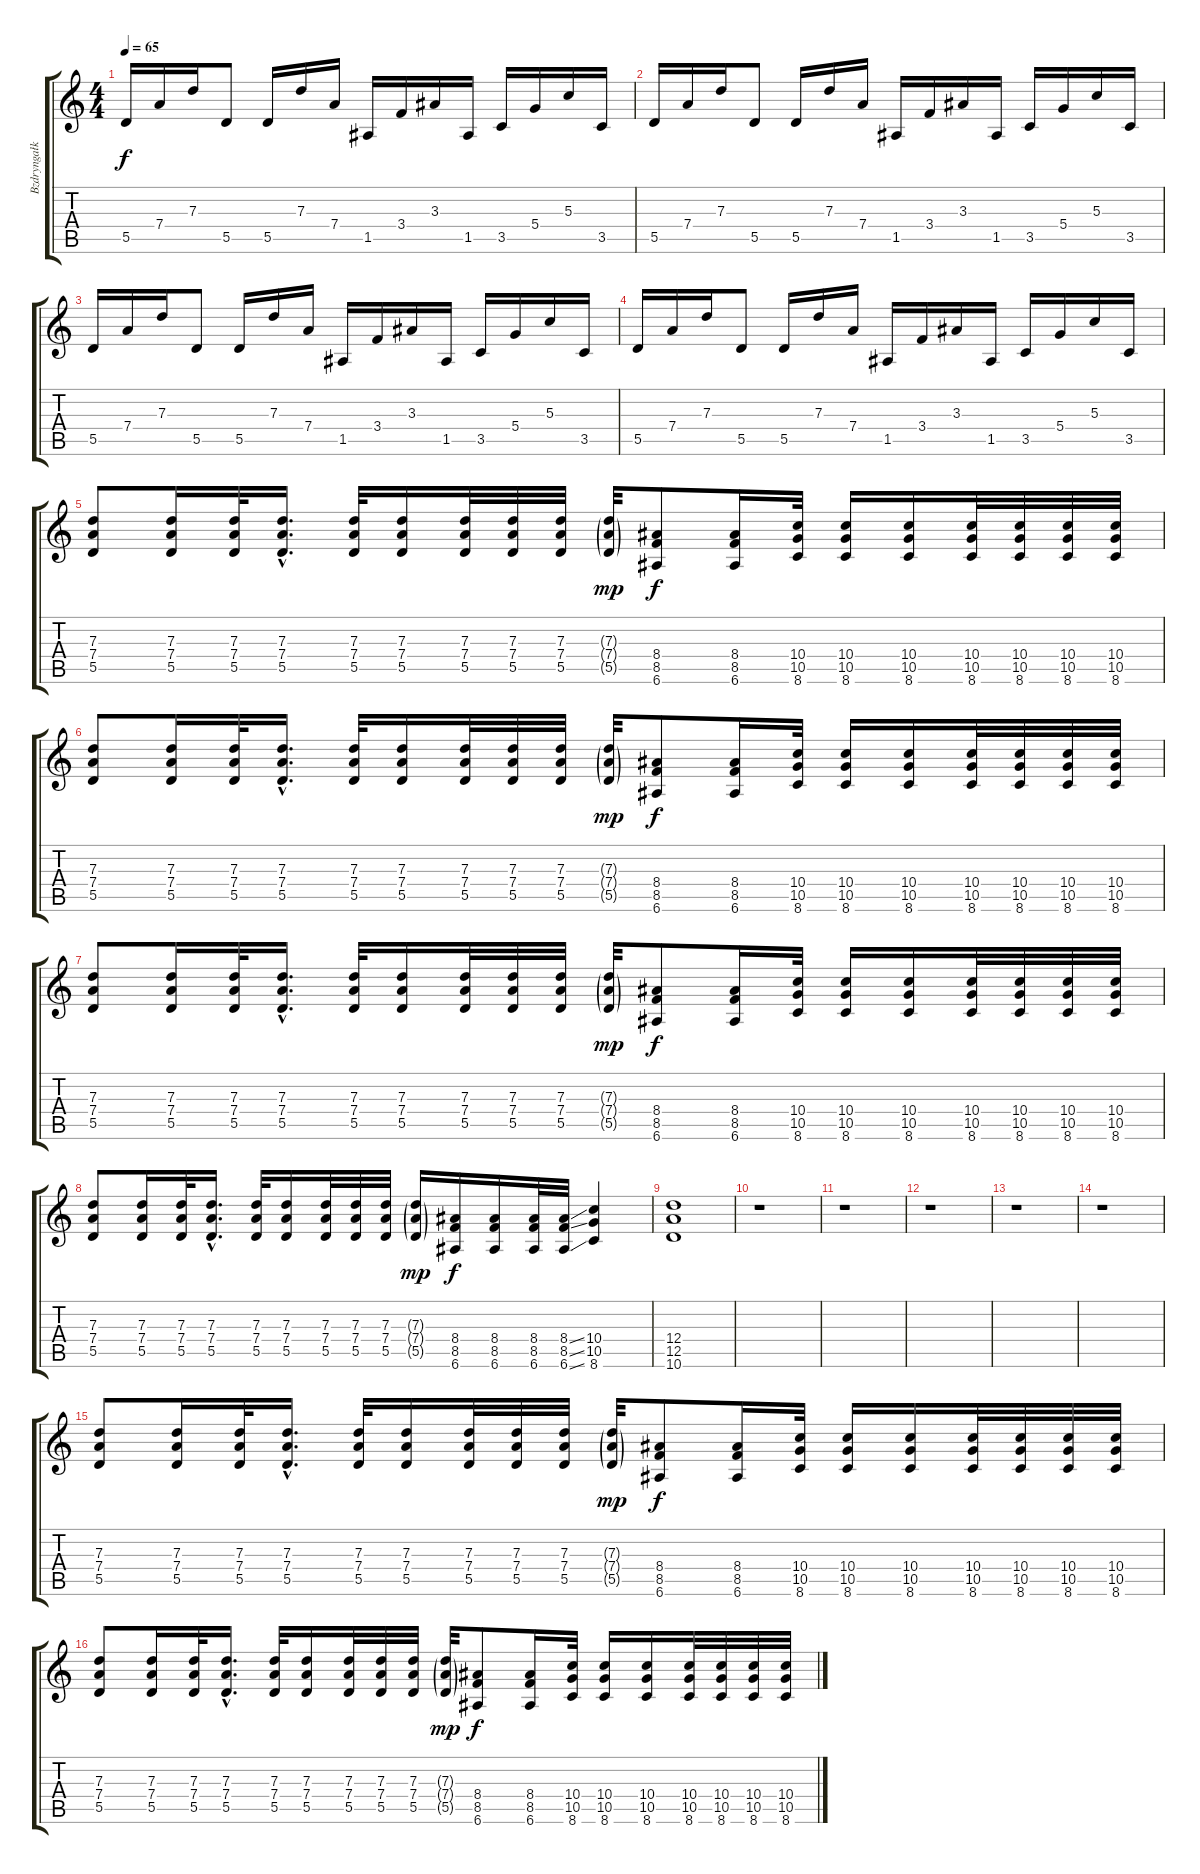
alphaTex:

\track ("Bzdryngałka nr 1" "Bzdryngałk") {instrument overdrivenguitar}
\staff {score tabs}
\tuning (E4 B3 G3 D3 A2 E2) {hide}
\ts (4 4)
\tempo 65
\clef g2
\ks c
5.5.16{dy f instrument overdrivenguitar} 7.4.16 7.3.16 5.5.8 5.5.16 7.3.16 7.4.16 1.5.16 3.4.16 3.3.16 1.5.16 3.5.16 5.4.16 5.3.16 3.5.16 |
5.5.16 7.4.16 7.3.16 5.5.8 5.5.16 7.3.16 7.4.16 1.5.16 3.4.16 3.3.16 1.5.16 3.5.16 5.4.16 5.3.16 3.5.16 |
5.5.16 7.4.16 7.3.16 5.5.8 5.5.16 7.3.16 7.4.16 1.5.16 3.4.16 3.3.16 1.5.16 3.5.16 5.4.16 5.3.16 3.5.16 |
5.5.16 7.4.16 7.3.16 5.5.8 5.5.16 7.3.16 7.4.16 1.5.16 3.4.16 3.3.16 1.5.16 3.5.16 5.4.16 5.3.16 3.5.16 |
(7.3 7.4 5.5).8 (7.3 7.4 5.5).16 (7.3 7.4 5.5).32 (7.3{hac} 7.4{hac} 5.5{hac}).16{d} (7.3 7.4 5.5).32 (7.3 7.4 5.5).16 (7.3 7.4 5.5).32 (7.3 7.4 5.5).32 (7.3 7.4 5.5).32 (7.3{g} 7.4{g} 5.5{g}).32{dy mp} (8.4 8.5 6.6).8{dy f} (8.4 8.5 6.6).16 (10.4 10.5 8.6).32 (10.4 10.5 8.6).16 (10.4 10.5 8.6).16 (10.4 10.5 8.6).32 (10.4 10.5 8.6).32 (10.4 10.5 8.6).32 (10.4 10.5 8.6).32 |
(7.3 7.4 5.5).8 (7.3 7.4 5.5).16 (7.3 7.4 5.5).32 (7.3{hac} 7.4{hac} 5.5{hac}).16{d} (7.3 7.4 5.5).32 (7.3 7.4 5.5).16 (7.3 7.4 5.5).32 (7.3 7.4 5.5).32 (7.3 7.4 5.5).32 (7.3{g} 7.4{g} 5.5{g}).32{dy mp} (8.4 8.5 6.6).8{dy f} (8.4 8.5 6.6).16 (10.4 10.5 8.6).32 (10.4 10.5 8.6).16 (10.4 10.5 8.6).16 (10.4 10.5 8.6).32 (10.4 10.5 8.6).32 (10.4 10.5 8.6).32 (10.4 10.5 8.6).32 |
(7.3 7.4 5.5).8 (7.3 7.4 5.5).16 (7.3 7.4 5.5).32 (7.3{hac} 7.4{hac} 5.5{hac}).16{d} (7.3 7.4 5.5).32 (7.3 7.4 5.5).16 (7.3 7.4 5.5).32 (7.3 7.4 5.5).32 (7.3 7.4 5.5).32 (7.3{g} 7.4{g} 5.5{g}).32{dy mp} (8.4 8.5 6.6).8{dy f} (8.4 8.5 6.6).16 (10.4 10.5 8.6).32 (10.4 10.5 8.6).16 (10.4 10.5 8.6).16 (10.4 10.5 8.6).32 (10.4 10.5 8.6).32 (10.4 10.5 8.6).32 (10.4 10.5 8.6).32 |
(7.3 7.4 5.5).8 (7.3 7.4 5.5).16 (7.3 7.4 5.5).32 (7.3{hac} 7.4{hac} 5.5{hac}).16{d} (7.3 7.4 5.5).32 (7.3 7.4 5.5).16 (7.3 7.4 5.5).32 (7.3 7.4 5.5).32 (7.3 7.4 5.5).32 (7.3{g} 7.4{g} 5.5{g}).16{dy mp} (8.4 8.5 6.6).16{dy f} (8.4 8.5 6.6).16 (8.4 8.5 6.6).32 (8.4{ss} 8.5{ss} 6.6{ss}).32 (10.4 10.5 8.6).4 |
(12.4 12.5 10.6).1 |
r.1 |
r.1 |
r.1 |
r.1 |
r.1 |
(7.3 7.4 5.5).8 (7.3 7.4 5.5).16 (7.3 7.4 5.5).32 (7.3{hac} 7.4{hac} 5.5{hac}).16{d} (7.3 7.4 5.5).32 (7.3 7.4 5.5).16 (7.3 7.4 5.5).32 (7.3 7.4 5.5).32 (7.3 7.4 5.5).32 (7.3{g} 7.4{g} 5.5{g}).32{dy mp} (8.4 8.5 6.6).8{dy f} (8.4 8.5 6.6).16 (10.4 10.5 8.6).32 (10.4 10.5 8.6).16 (10.4 10.5 8.6).16 (10.4 10.5 8.6).32 (10.4 10.5 8.6).32 (10.4 10.5 8.6).32 (10.4 10.5 8.6).32 |
(7.3 7.4 5.5).8 (7.3 7.4 5.5).16 (7.3 7.4 5.5).32 (7.3{hac} 7.4{hac} 5.5{hac}).16{d} (7.3 7.4 5.5).32 (7.3 7.4 5.5).16 (7.3 7.4 5.5).32 (7.3 7.4 5.5).32 (7.3 7.4 5.5).32 (7.3{g} 7.4{g} 5.5{g}).32{dy mp} (8.4 8.5 6.6).8{dy f} (8.4 8.5 6.6).16 (10.4 10.5 8.6).32 (10.4 10.5 8.6).16 (10.4 10.5 8.6).16 (10.4 10.5 8.6).32 (10.4 10.5 8.6).32 (10.4 10.5 8.6).32 (10.4 10.5 8.6).32
